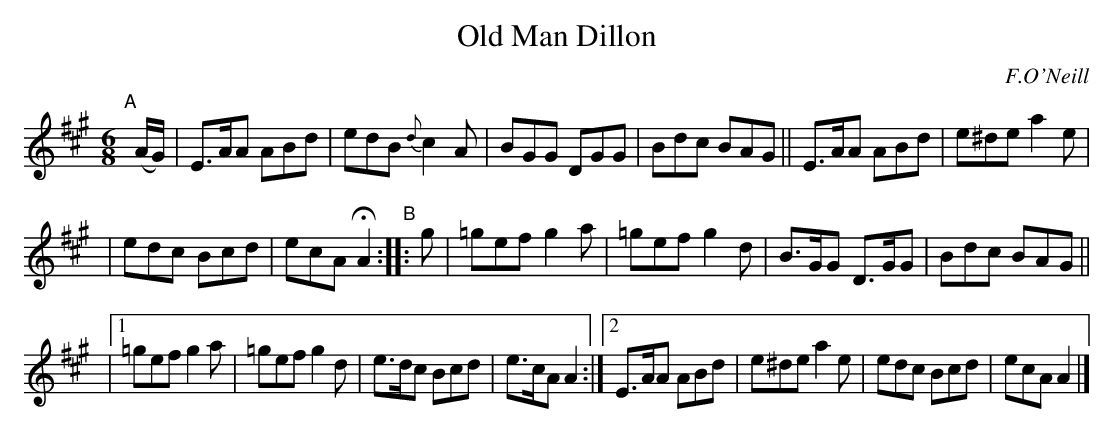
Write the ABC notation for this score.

X:1
T: Old Man Dillon
O: F.O'Neill
M: 6/8
K: A
"^A"[|] (A/G/) \
| E>AA ABd | edB {d}c2A | BGG DGG | Bdc BAG || E>AA ABd | e^de a2e |
| edc Bcd | ecA HA2 "^B":: g | =gef g2a | =gef g2d | B>GG D>GG | Bdc BAG ||
|[1 =gef g2a | =gef g2d | e>dc Bcd | e>cA A2 :|[2 E>AA ABd | e^de a2e | edc Bcd | ecA A2 |]
